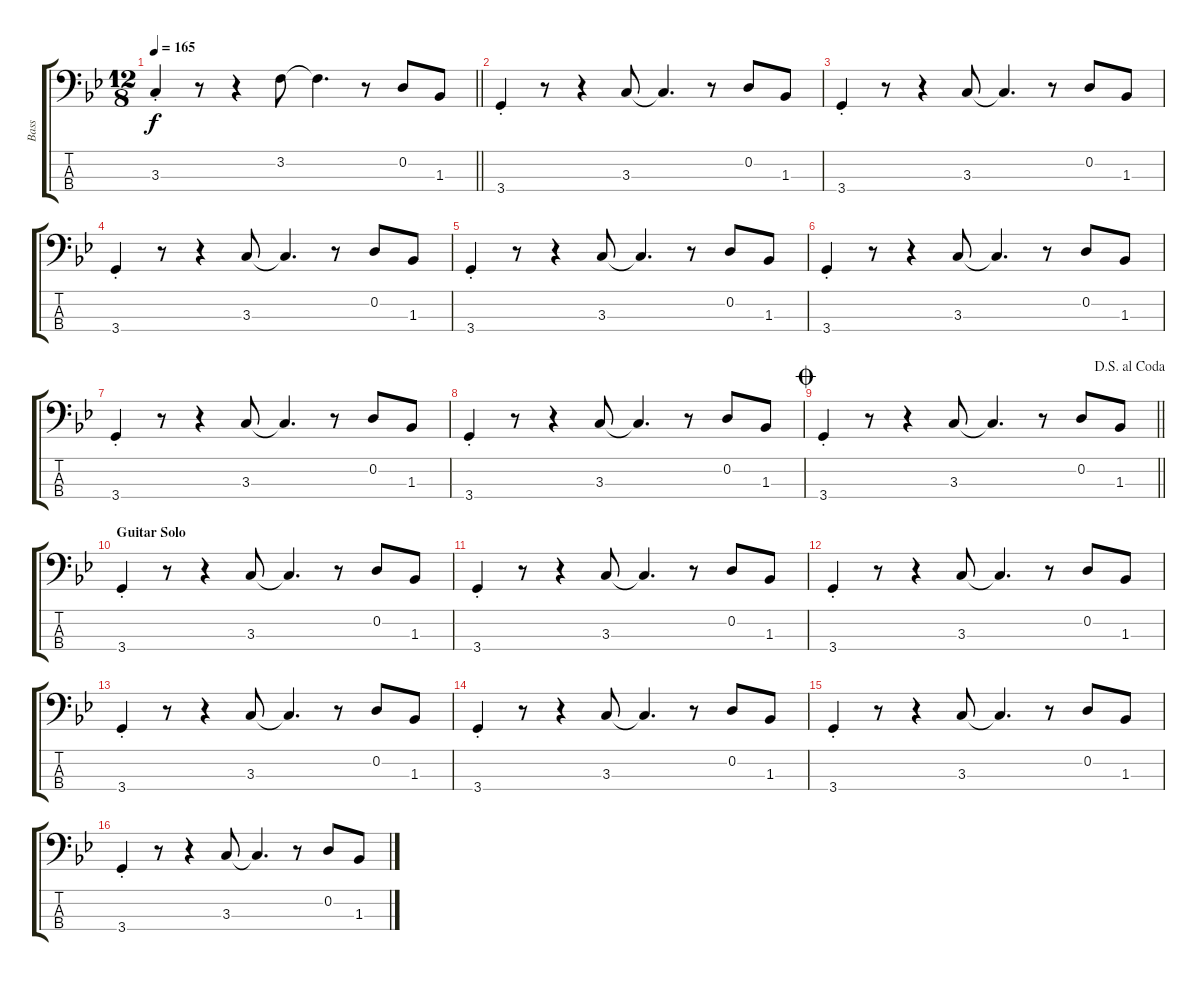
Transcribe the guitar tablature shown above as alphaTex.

\track ("Bass" "Bass") {instrument electricbasspick}
\staff {score tabs}
\tuning (G2 D2 A1 E1) {hide}
\ts (12 8)
\tempo 165
\clef f4
\barLineRight lightlight
\ks bb
3.3{st}.4{dy f} r.8 r.4 3.2.8 3.2{t}.4{d} r.8 0.2.8 1.3.8 |
3.4{st}.4 r.8 r.4 3.3.8 3.3{t}.4{d} r.8 0.2.8 1.3.8 |
3.4{st}.4 r.8 r.4 3.3.8 3.3{t}.4{d} r.8 0.2.8 1.3.8 |
3.4{st}.4 r.8 r.4 3.3.8 3.3{t}.4{d} r.8 0.2.8 1.3.8 |
3.4{st}.4 r.8 r.4 3.3.8 3.3{t}.4{d} r.8 0.2.8 1.3.8 |
3.4{st}.4 r.8 r.4 3.3.8 3.3{t}.4{d} r.8 0.2.8 1.3.8 |
3.4{st}.4 r.8 r.4 3.3.8 3.3{t}.4{d} r.8 0.2.8 1.3.8 |
3.4{st}.4 r.8 r.4 3.3.8 3.3{t}.4{d} r.8 0.2.8 1.3.8 |
\jump coda
\jump dalsegnoalcoda
\barLineRight lightlight
3.4{st}.4 r.8 r.4 3.3.8 3.3{t}.4{d} r.8 0.2.8 1.3.8 |
\section ("" "Guitar Solo")
3.4{st}.4 r.8 r.4 3.3.8 3.3{t}.4{d} r.8 0.2.8 1.3.8 |
3.4{st}.4 r.8 r.4 3.3.8 3.3{t}.4{d} r.8 0.2.8 1.3.8 |
3.4{st}.4 r.8 r.4 3.3.8 3.3{t}.4{d} r.8 0.2.8 1.3.8 |
3.4{st}.4 r.8 r.4 3.3.8 3.3{t}.4{d} r.8 0.2.8 1.3.8 |
3.4{st}.4 r.8 r.4 3.3.8 3.3{t}.4{d} r.8 0.2.8 1.3.8 |
3.4{st}.4 r.8 r.4 3.3.8 3.3{t}.4{d} r.8 0.2.8 1.3.8 |
3.4{st}.4 r.8 r.4 3.3.8 3.3{t}.4{d} r.8 0.2.8 1.3.8
